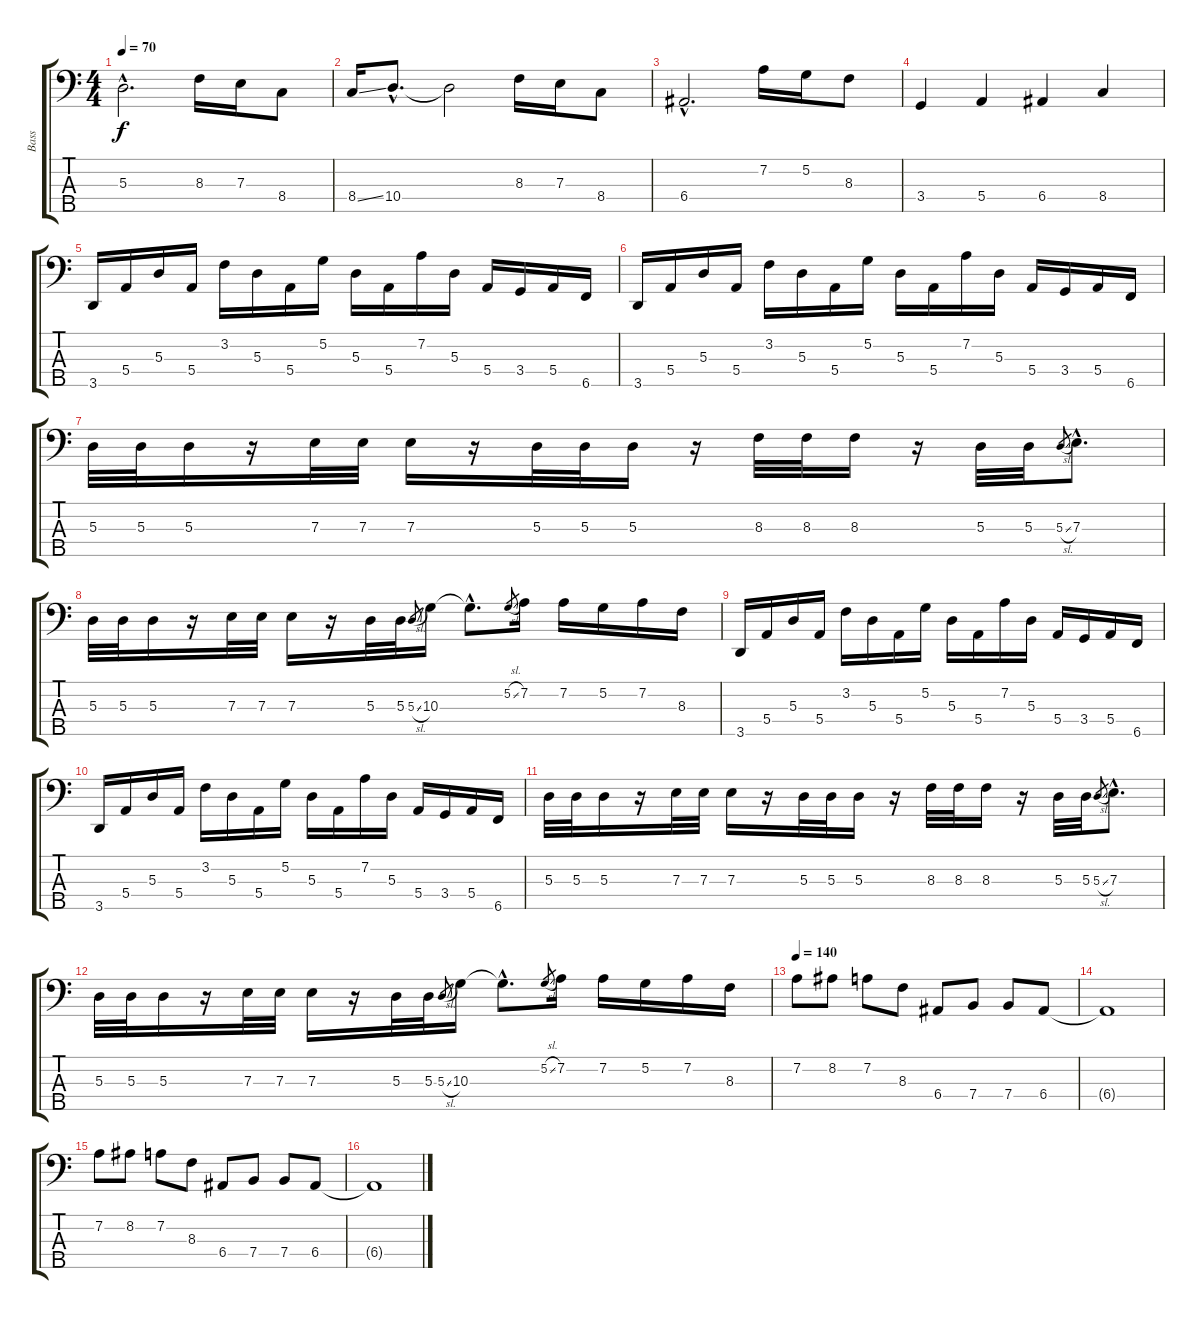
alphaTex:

\track ("Bass" "Bass") {instrument electricbassfinger}
\staff {score tabs}
\tuning (G2 D2 A1 E1 B0) {hide}
\ts (4 4)
\tempo 70
\clef f4
\ks c
5.3{hac}.2{d dy f} 8.3.16 7.3.16 8.4.8 |
8.4{ss}.16 10.4{hac}.8{d} 10.4{t}.2 8.3.16 7.3.16 8.4.8 |
6.4{hac}.2{d} 7.2.16 5.2.16 8.3.8 |
3.4.4 5.4.4 6.4.4 8.4.4 |
3.5.16 5.4.16 5.3.16 5.4.16 3.2.16 5.3.16 5.4.16 5.2.16 5.3.16 5.4.16 7.2.16 5.3.16 5.4.16 3.4.16 5.4.16 6.5.16 |
3.5.16 5.4.16 5.3.16 5.4.16 3.2.16 5.3.16 5.4.16 5.2.16 5.3.16 5.4.16 7.2.16 5.3.16 5.4.16 3.4.16 5.4.16 6.5.16 |
5.3.32 5.3.32 5.3.16 r.16 7.3.32 7.3.32 7.3.16 r.16 5.3.32 5.3.32 5.3.16 r.16 8.3.32 8.3.32 8.3.16 r.16 5.3.32 5.3.32 5.3{sl}.8{gr} 7.3{hac}.8{d} |
5.3.32 5.3.32 5.3.16 r.16 7.3.32 7.3.32 7.3.16 r.16 5.3.32 5.3.32 5.3{sl}.8{gr} 10.3.16 10.3{hac t}.8{d} 5.2{sl}.8{gr} 7.2.16 7.2.16 5.2.16 7.2.16 8.3.16 |
3.5.16 5.4.16 5.3.16 5.4.16 3.2.16 5.3.16 5.4.16 5.2.16 5.3.16 5.4.16 7.2.16 5.3.16 5.4.16 3.4.16 5.4.16 6.5.16 |
3.5.16 5.4.16 5.3.16 5.4.16 3.2.16 5.3.16 5.4.16 5.2.16 5.3.16 5.4.16 7.2.16 5.3.16 5.4.16 3.4.16 5.4.16 6.5.16 |
5.3.32 5.3.32 5.3.16 r.16 7.3.32 7.3.32 7.3.16 r.16 5.3.32 5.3.32 5.3.16 r.16 8.3.32 8.3.32 8.3.16 r.16 5.3.32 5.3.32 5.3{sl}.8{gr} 7.3{hac}.8{d} |
5.3.32 5.3.32 5.3.16 r.16 7.3.32 7.3.32 7.3.16 r.16 5.3.32 5.3.32 5.3{sl}.8{gr} 10.3.16 10.3{hac t}.8{d} 5.2{sl}.8{gr} 7.2.16 7.2.16 5.2.16 7.2.16 8.3.16 |
\tempo 140
7.2.8 8.2.8 7.2.8 8.3.8 6.4.8 7.4.8 7.4.8 6.4.8 |
6.4{t}.1 |
7.2.8 8.2.8 7.2.8 8.3.8 6.4.8 7.4.8 7.4.8 6.4.8 |
6.4{t}.1
